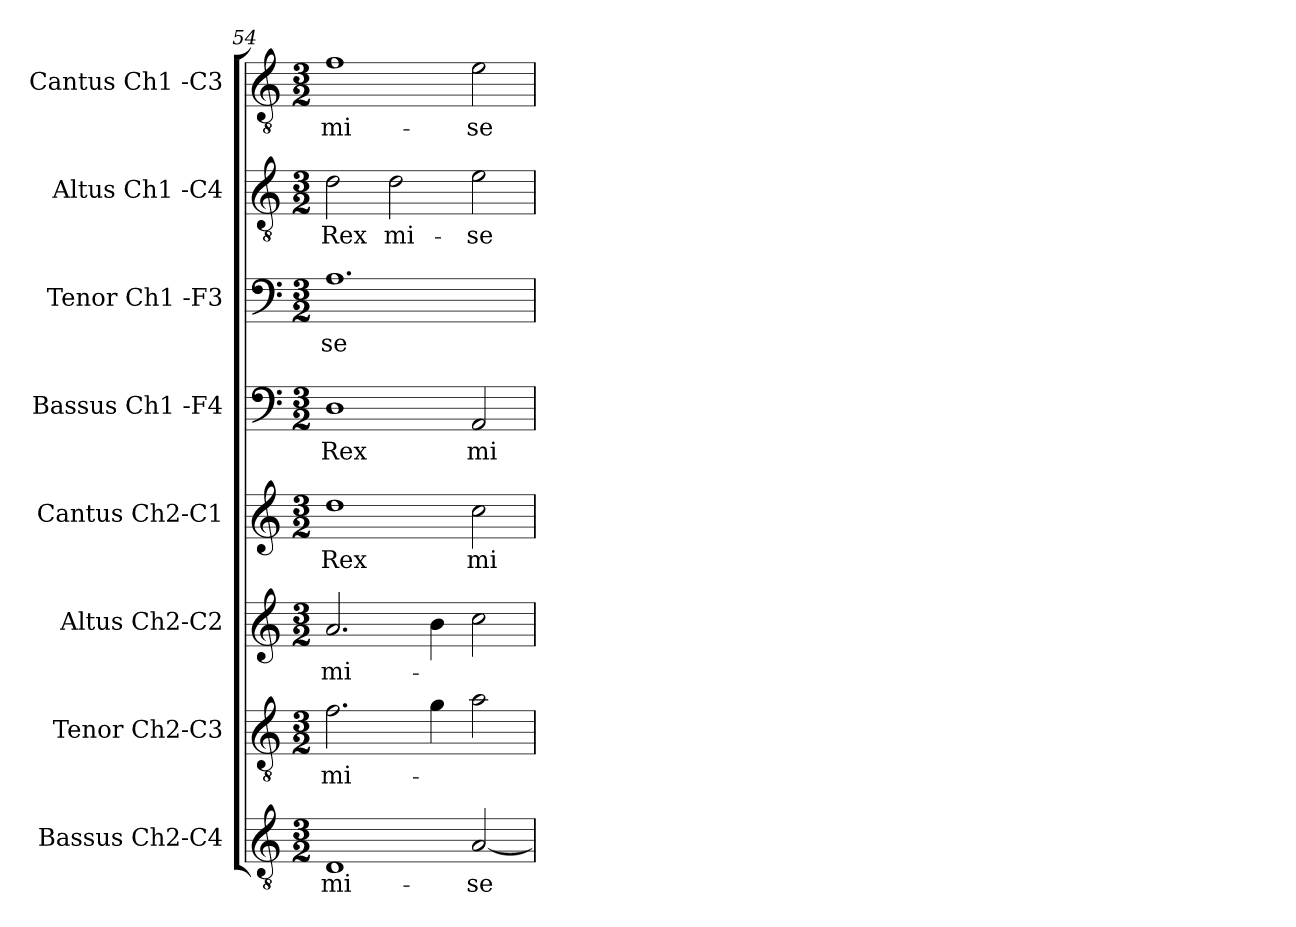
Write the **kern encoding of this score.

**kern	**text	**kern	**text	**kern	**text	**kern	**text	**kern	**text	**kern	**text	**kern	**text	**kern	**text
*part8	*part8	*part7	*part7	*part6	*part6	*part5	*part5	*part4	*part4	*part3	*part3	*part2	*part2	*part1	*part1
*staff8	*staff8	*staff7	*staff7	*staff6	*staff6	*staff5	*staff5	*staff4	*staff4	*staff3	*staff3	*staff2	*staff2	*staff1	*staff1
*I"Bassus Ch2-C4	*	*I"Tenor Ch2-C3	*	*I"Altus Ch2-C2	*	*I"Cantus Ch2-C1	*	*I"Bassus Ch1 -F4	*	*I"Tenor Ch1 -F3	*	*I"Altus Ch1 -C4	*	*I"Cantus Ch1 -C3	*
*I'B2	*	*I'T2	*	*I'A2	*	*I'C2	*	*I'B1	*	*I'T1	*	*I'A1	*	*I'C1	*
*clefGv2	*	*clefGv2	*	*clefG2	*	*clefG2	*	*clefF4	*	*clefF4	*	*clefGv2	*	*clefGv2	*
*k[]	*	*k[]	*	*k[]	*	*k[]	*	*k[]	*	*k[]	*	*k[]	*	*k[]	*
*M3/2	*	*M3/2	*	*M3/2	*	*M3/2	*	*M3/2	*	*M3/2	*	*M3/2	*	*M3/2	*
=54	=54	=54	=54	=54	=54	=54	=54	=54	=54	=54	=54	=54	=54	=54	=54
!	!LO:LY:b	!	!LO:LY:b	!	!LO:LY:b	!	!LO:LY:b	!	!LO:LY:b	!	!LO:LY:b	!	!LO:LY:b	!	!LO:LY:b
1D	mi-	2.f\	mi-	2.a/	mi-	1dd	Rex	1D	Rex	1.A	-se-	2d\	Rex	1f	mi-
!	!	!	!	!	!	!	!	!	!	!	!	!	!LO:LY:b	!	!
.	.	.	.	.	.	.	.	.	.	.	.	2d\	mi-	.	.
.	.	4g\	.	4b\	.	.	.	.	.	.	.	.	.	.	.
!	!LO:LY:b	!	!	!	!	!	!LO:LY:b	!	!LO:LY:b	!	!	!	!LO:LY:b	!	!LO:LY:b
[<2A/	-se-	2a\	.	2cc\	.	2cc\	mi-	2AA/	mi-	.	.	2e\	-se-	2e\	-se-
=	=	=	=	=	=	=	=	=	=	=	=	=	=	=	=
*-	*-	*-	*-	*-	*-	*-	*-	*-	*-	*-	*-	*-	*-	*-	*-
